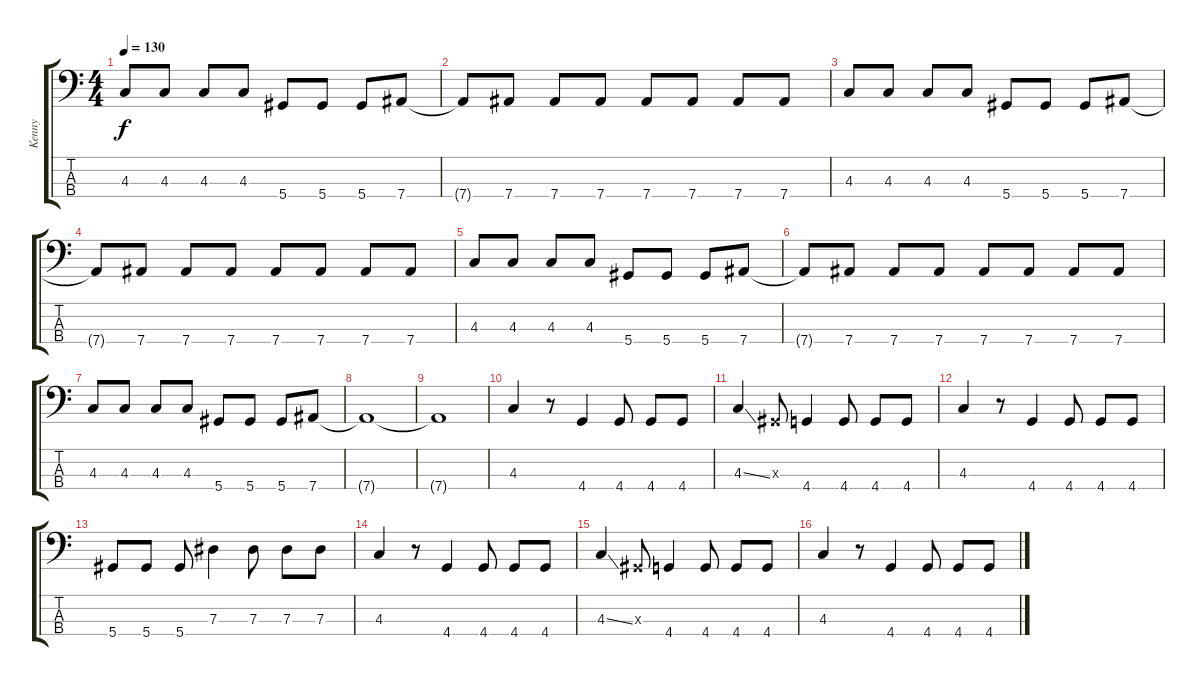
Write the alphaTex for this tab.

\track ("Kenny" "Kenny") {instrument electricbasspick}
\staff {score tabs}
\tuning (Gb2 Db2 Ab1 Eb1) {hide}
\ts (4 4)
\tempo 130
\clef f4
\ks c
4.3.8{dy f} 4.3.8 4.3.8 4.3.8 5.4.8 5.4.8 5.4.8 7.4.8 |
7.4{t}.8 7.4.8 7.4.8 7.4.8 7.4.8 7.4.8 7.4.8 7.4.8 |
4.3.8 4.3.8 4.3.8 4.3.8 5.4.8 5.4.8 5.4.8 7.4.8 |
7.4{t}.8 7.4.8 7.4.8 7.4.8 7.4.8 7.4.8 7.4.8 7.4.8 |
4.3.8 4.3.8 4.3.8 4.3.8 5.4.8 5.4.8 5.4.8 7.4.8 |
7.4{t}.8 7.4.8 7.4.8 7.4.8 7.4.8 7.4.8 7.4.8 7.4.8 |
4.3.8 4.3.8 4.3.8 4.3.8 5.4.8 5.4.8 5.4.8 7.4.8 |
7.4{t}.1 |
7.4{t}.1 |
4.3.4 r.8 4.4.4 4.4.8 4.4.8 4.4.8 |
4.3{ss}.4 0.3{x}.8 4.4.4 4.4.8 4.4.8 4.4.8 |
4.3.4 r.8 4.4.4 4.4.8 4.4.8 4.4.8 |
5.4.8 5.4.8 5.4.8 7.3.4 7.3.8 7.3.8 7.3.8 |
4.3.4 r.8 4.4.4 4.4.8 4.4.8 4.4.8 |
4.3{ss}.4 0.3{x}.8 4.4.4 4.4.8 4.4.8 4.4.8 |
4.3.4 r.8 4.4.4 4.4.8 4.4.8 4.4.8
